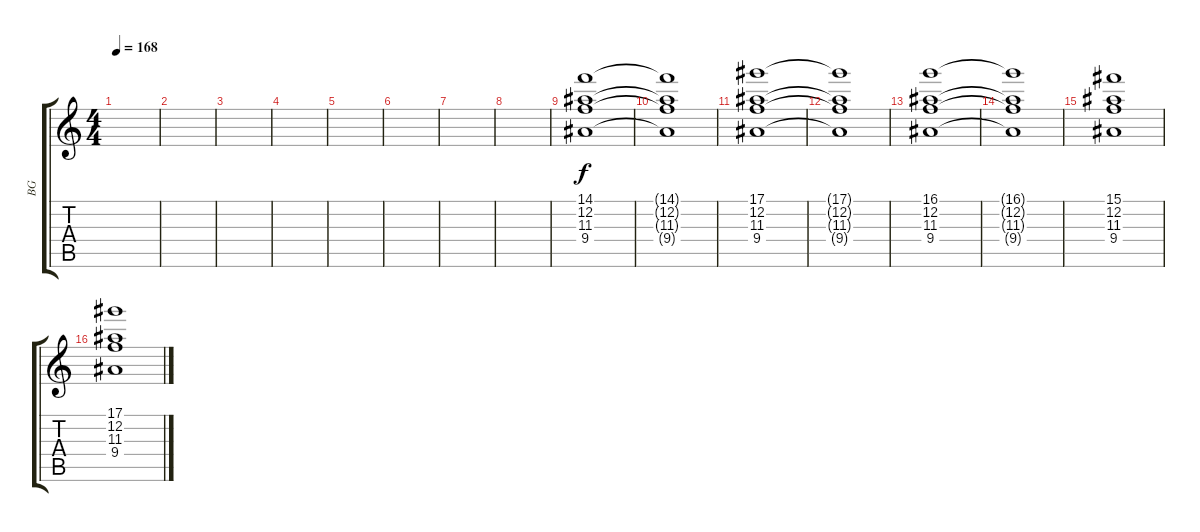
\track ("BG" "BG") {instrument overdrivenguitar}
\staff {score tabs}
\tuning (Eb4 Bb3 Gb3 Db3 Ab2 Eb2) {hide}
\ts (4 4)
\tempo 168
\clef g2
\ks c
|
|
|
|
|
|
|
|
(14.1 12.2 11.3 9.4).1{volume 7 balance 11 instrument rockorgan} |
(14.1{t} 12.2{t} 11.3{t} 9.4{t}).1 |
(17.1 12.2 11.3 9.4).1 |
(17.1{t} 12.2{t} 11.3{t} 9.4{t}).1 |
(16.1 12.2 11.3 9.4).1 |
(16.1{t} 12.2{t} 11.3{t} 9.4{t}).1 |
(15.1 12.2 11.3 9.4).1 |
(17.1 12.2 11.3 9.4).1
